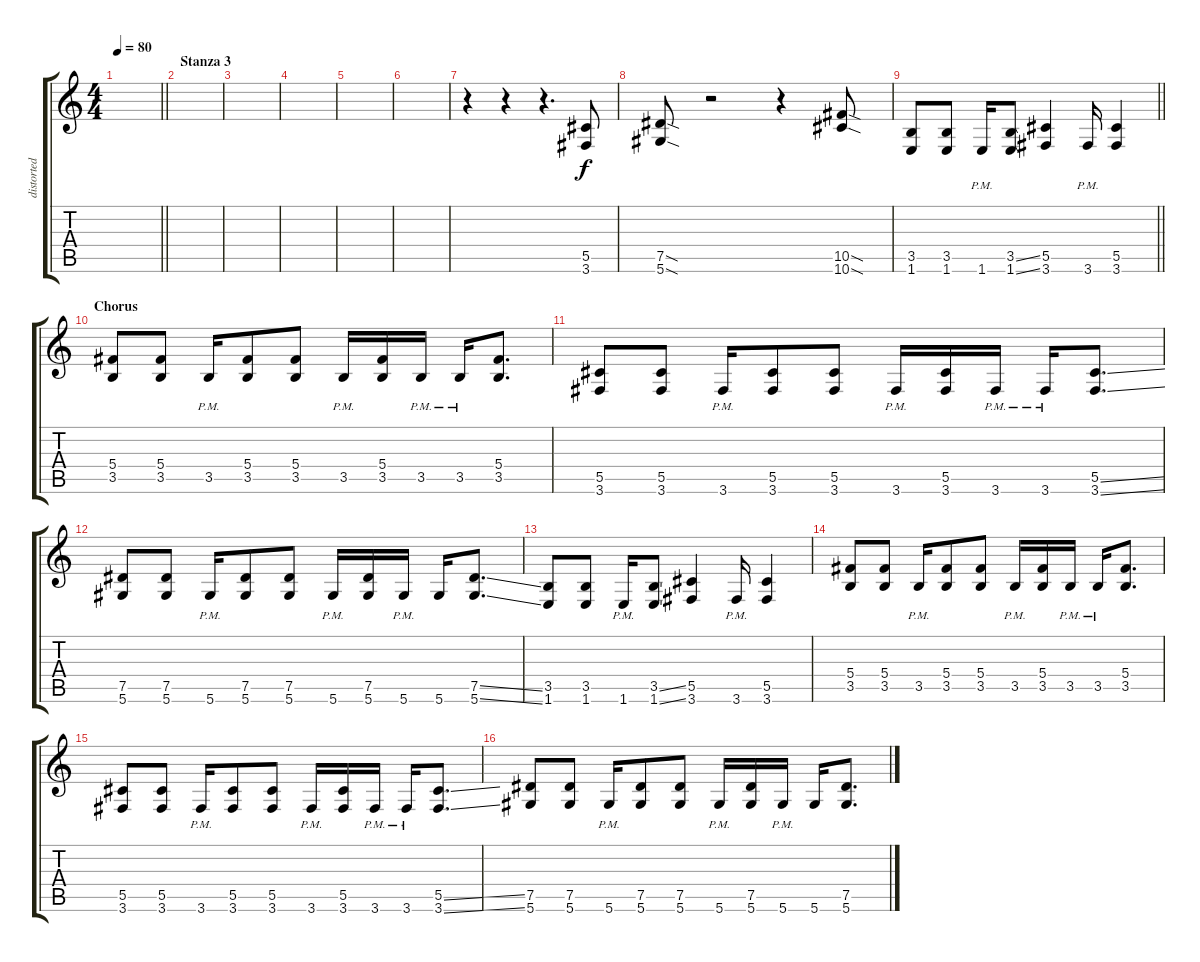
\track ("distorted rythm" "distorted ") {instrument distortionguitar}
\staff {score tabs}
\tuning (Eb4 Bb3 Gb3 Db3 Ab2 Eb2) {hide}
\ts (4 4)
\tempo 80
\clef g2
\barLineRight lightlight
\ks c
|
\section ("" "Stanza 3")
|
|
|
|
|
r.4 r.4 r.4{d} (5.5 3.6).8 |
(7.5{sod} 5.6{sod}).8 r.2 r.4 (10.5{sod} 10.6{sod}).8 |
\barLineRight lightlight
(3.5 1.6).8 (3.5 1.6).8 1.6{pm}.16 (3.5{ss} 1.6{ss}).8 (5.5 3.6).4 3.6{pm}.16 (5.5 3.6).4 |
\section ("" "Chorus")
(5.4 3.5).8 (5.4 3.5).8 3.5{pm}.16 (5.4 3.5).8 (5.4 3.5).8 3.5{pm}.16 (5.4 3.5).16 3.5{pm}.16 3.5{pm}.16 (5.4 3.5).8{d} |
(5.5 3.6).8 (5.5 3.6).8 3.6{pm}.16 (5.5 3.6).8 (5.5 3.6).8 3.6{pm}.16 (5.5 3.6).16 3.6{pm}.16 3.6{pm}.16 (5.5{ss} 3.6{ss}).8{d} |
(7.5 5.6).8 (7.5 5.6).8 5.6{pm}.16 (7.5 5.6).8 (7.5 5.6).8 5.6{pm}.16 (7.5 5.6).16 5.6{pm}.16 5.6.16 (7.5{ss} 5.6{ss}).8{d} |
(3.5 1.6).8 (3.5 1.6).8 1.6{pm}.16 (3.5{ss} 1.6{ss}).8 (5.5 3.6).4 3.6{pm}.16 (5.5 3.6).4 |
(5.4 3.5).8 (5.4 3.5).8 3.5{pm}.16 (5.4 3.5).8 (5.4 3.5).8 3.5{pm}.16 (5.4 3.5).16 3.5{pm}.16 3.5{pm}.16 (5.4 3.5).8{d} |
(5.5 3.6).8 (5.5 3.6).8 3.6{pm}.16 (5.5 3.6).8 (5.5 3.6).8 3.6{pm}.16 (5.5 3.6).16 3.6{pm}.16 3.6{pm}.16 (5.5{ss} 3.6{ss}).8{d} |
(7.5 5.6).8 (7.5 5.6).8 5.6{pm}.16 (7.5 5.6).8 (7.5 5.6).8 5.6{pm}.16 (7.5 5.6).16 5.6{pm}.16 5.6.16 (7.5{ss} 5.6{ss}).8{d}
